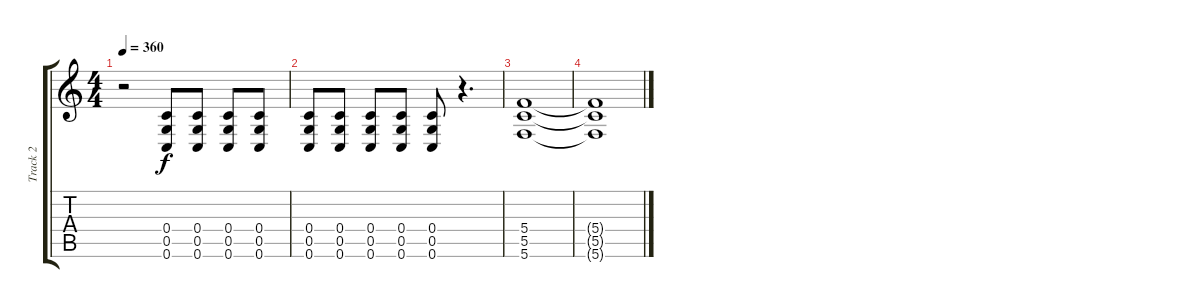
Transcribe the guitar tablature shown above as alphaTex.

\track ("Track 2" "Track 2") {instrument overdrivenguitar}
\staff {score tabs}
\tuning (D4 A3 F3 C3 G2 C2) {hide}
\ts (4 4)
\tempo 360
\clef g2
\ks c
r.2{dy f} (0.4 0.5 0.6).8 (0.4 0.5 0.6).8 (0.4 0.5 0.6).8 (0.4 0.5 0.6).8 |
(0.4 0.5 0.6).8 (0.4 0.5 0.6).8 (0.4 0.5 0.6).8 (0.4 0.5 0.6).8 (0.4 0.5 0.6).8 r.4{d} |
(5.4 5.5 5.6).1 |
(5.4{t} 5.5{t} 5.6{t}).1
